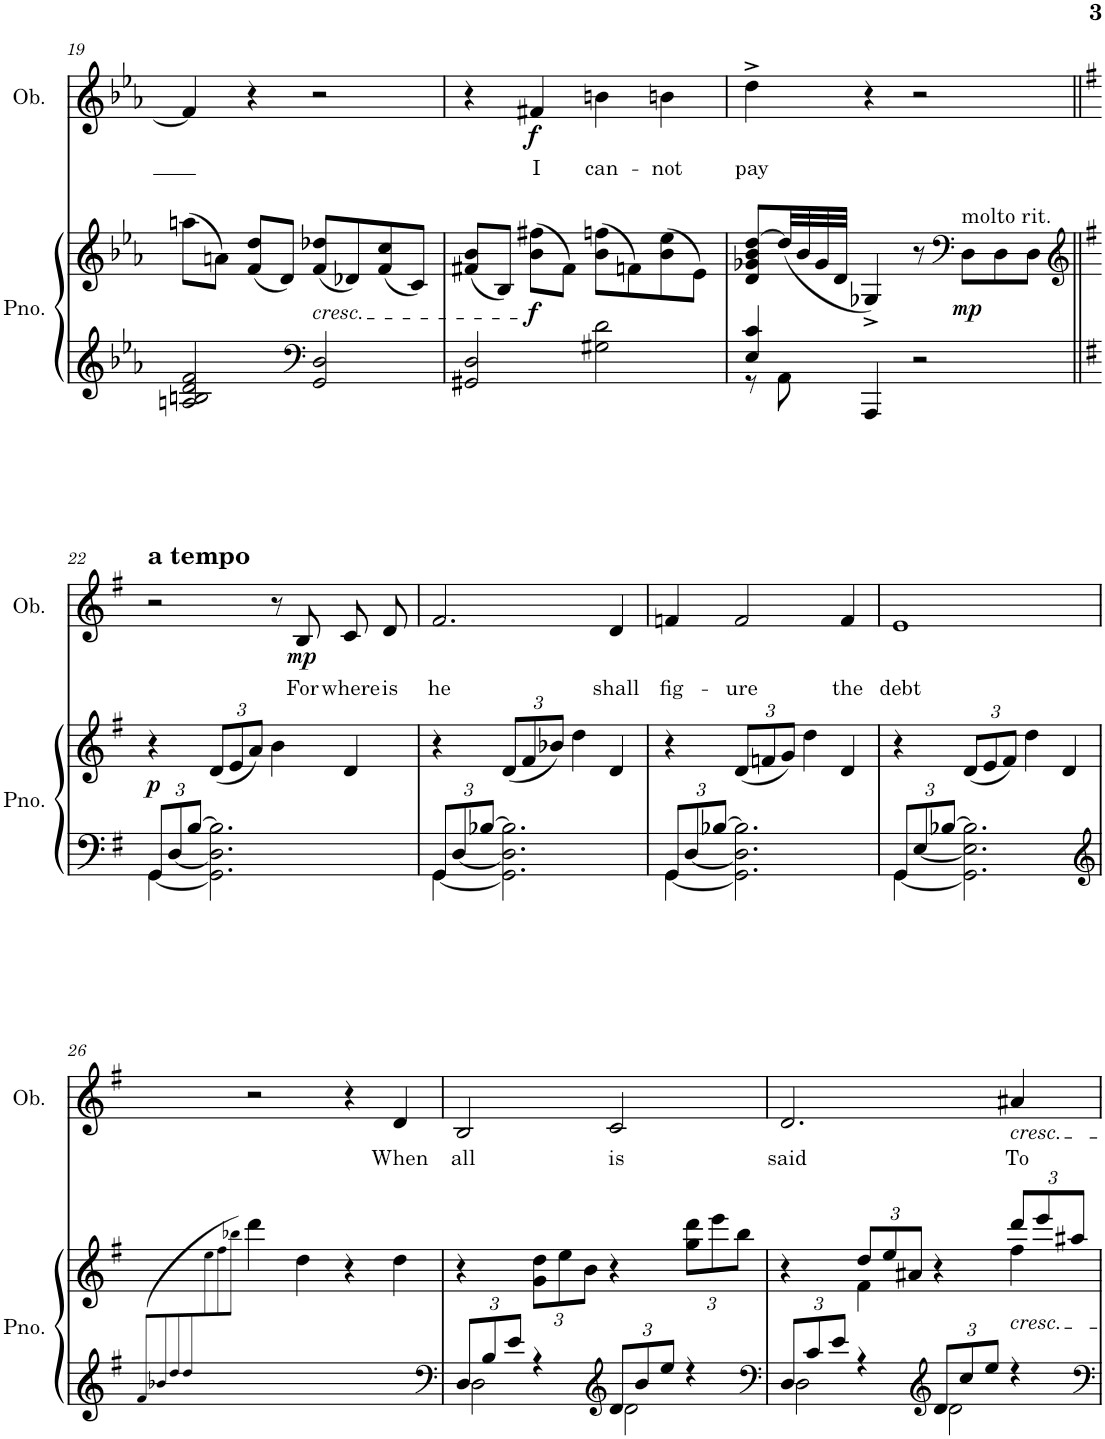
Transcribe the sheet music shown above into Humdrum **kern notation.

**kern	**kern	**dynam	**kern	**text	**dynam
*part2	*part2	*part2	*part1	*part1	*part1
*staff3	*staff2	*staff2/3	*staff1	*staff1	*staff1
*I"Piano	*	*	*I"Oboe	*	*
*I'Pno.	*	*	*I'Ob.	*	*
!!LO:PB:g=z
*clefG2	*clefG2	*	*clefG2	*	*
*k[b-e-a-]	*k[b-e-a-]	*	*k[b-e-a-]	*	*
*M4/4	*M4/4	*	*M4/4	*	*
=19	=19	=19	=19	=19	=19
2An/ 2Bn/ 2d/ 2f/	(8aan\L	.	4f/]	.	.
.	8an\J)	.	.	.	.
.	(8f/ 8dd/L	.	4r	.	.
.	8d/J)	.	.	.	.
*clefF4	*	*	*	*	*
!	!LO:TX:b:i:t=cresc.	!	!	!	!
2GG/ 2D/	(8f/ 8dd-X/L	.	2r	.	.
.	8d-X/)	.	.	.	.
.	(8f/ 8cc/	.	.	.	.
.	8c/J)	.	.	.	.
=20	=20	=20	=20	=20	=20
2GG#X/ 2D/	(8f#X/ 8b-/L	.	4r	.	.
.	8B-/J)	.	.	.	.
!	!	!LO:DY:b	!	!LO:LY:b	!LO:DY:b
.	(8b-\ 8ff#X\L	f	4f#X/	I	f
.	8f#\J)	.	.	.	.
!	!	!	!	!LO:LY:b	!
2G#X\ 2d\	(8b-\ 8ffn\L	.	4bn\	can-	.
.	8fn\)	.	.	.	.
!	!	!	!	!LO:LY:b	!
.	(8b-\ 8ee-\	.	4bn\	-not	.
.	8e-\J)	.	.	.	.
=21	=21	=21	=21	=21	=21
*^	*	*	*	*	*
!	!	!	!	!	!LO:LY:b	!
4E-/ 4c/	8r	8d/ 8g-X/ 8b-/ [8dd/L	.	4dd^\	pay	.
.	8AA-\	(32dd/LL]	.	.	.	.
.	.	32b-/	.	.	.	.
.	.	32g-/	.	.	.	.
.	.	32d/JJJ	.	.	.	.
4AAA-/	2.ryy	4G-X^/)	.	4r	.	.
2r	.	8r	.	2r	.	.
*	*	*clefF4	*	*	*	*
!	!	!LO:TX:a:t=molto rit.	!	!	!	!
!	!	!	!LO:DY:b	!	!	!
.	.	8D\L	mp	.	.	.
.	.	8D\	.	.	.	.
.	.	8D\J	.	.	.	.
!!LO:LB:g=z
=22||	=22||	=22||	=22||	=22||	=22||	=22||
*	*	*clefG2	*	*	*	*
*k[f#]	*	*k[f#]	*	*k[f#]	*	*
*Xbrackettup	*	*	*	*	*	*
!	!	!	!	!LO:TX:a:B:t=a tempo	!	!
!	!	!	!LO:DY:b	!	!	!
12GG/L	[4GG\	4r	p	2r	.	.
[<12D/	.	.	.	.	.	.
[12B/J	.	.	.	.	.	.
*	*	*Xbrackettup	*	*	*	*
2.GG\] 2.D\] 2.B\]	2.ryy	(12d/L	.	.	.	.
.	.	12e/	.	.	.	.
.	.	12a/J)	.	.	.	.
.	.	4b\	.	8r	.	.
!	!	!	!	!	!LO:LY:b	!LO:DY:b
.	.	.	.	8B/	For	mp
!	!	!	!	!	!LO:LY:b	!
.	.	4d/	.	8c/L	where	.
!	!	!	!	!	!LO:LY:b	!
.	.	.	.	8d/J	is	.
=23	=23	=23	=23	=23	=23	=23
!	!	!	!	!	!LO:LY:b	!
12GG/L	[4GG\	4r	.	2.f#/	he	.
[<12D/	.	.	.	.	.	.
[12B-X/J	.	.	.	.	.	.
2.GG\] 2.D\] 2.B-\]	2.ryy	(12d/L	.	.	.	.
.	.	12f#/	.	.	.	.
.	.	12b-X/J)	.	.	.	.
.	.	4dd\	.	.	.	.
!	!	!	!	!	!LO:LY:b	!
.	.	4d/	.	4d/	shall	.
=24	=24	=24	=24	=24	=24	=24
!	!	!	!	!	!LO:LY:b	!
12GG/L	[4GG\	4r	.	4fn/	fig-	.
[<12D/	.	.	.	.	.	.
[12B-X/J	.	.	.	.	.	.
!	!	!	!	!	!LO:LY:b	!
2.GG\] 2.D\] 2.B-\]	2.ryy	(12d/L	.	2f/	-ure	.
.	.	12fn/	.	.	.	.
.	.	12g/J)	.	.	.	.
.	.	4dd\	.	.	.	.
!	!	!	!	!	!LO:LY:b	!
.	.	4d/	.	4f/	the	.
=25	=25	=25	=25	=25	=25	=25
!	!	!	!	!	!LO:LY:b	!
12GG/L	[4GG\	4r	.	1e	debt	.
[<12E/	.	.	.	.	.	.
[12B-X/J	.	.	.	.	.	.
2.GG\] 2.E\] 2.B-\]	2.ryy	(12d/L	.	.	.	.
.	.	12e/	.	.	.	.
.	.	12f#/J)	.	.	.	.
.	.	4dd\	.	.	.	.
.	.	4d/	.	.	.	.
!!LO:LB:g=z
=26	=26	=26	=26	=26	=26	=26
*clefG2	*	*	*	*	*	*
8qf#/L	.	.	.	.	.	.
8qb-X/	.	8qee\	.	.	.	.
8qdd/	.	8qff#\	.	.	.	.
8qdd/	.	8qbb-X\J	.	.	.	.
1ryy	1ryy	4ddd\	.	2r	.	.
.	.	4dd\	.	.	.	.
.	.	4r	.	4r	.	.
!	!	!	!	!	!LO:LY:b	!
.	.	4dd\	.	4d/	When	.
=27	=27	=27	=27	=27	=27	=27
*clefF4	*	*	*	*	*	*
!	!	!	!	!	!LO:LY:b	!
12D/L	2D\	4r	.	2B/	all	.
12B/	.	.	.	.	.	.
12e/J	.	.	.	.	.	.
4r	.	12g\ 12dd\L	.	.	.	.
.	.	12ee\	.	.	.	.
.	.	12b\J	.	.	.	.
*clefG2	*	*	*	*	*	*
!	!	!	!	!	!LO:LY:b	!
12d/L	2d\	4r	.	2c/	is	.
12b/	.	.	.	.	.	.
12ee/J	.	.	.	.	.	.
4r	.	12gg\ 12ddd\L	.	.	.	.
.	.	12eee\	.	.	.	.
.	.	12bb\J	.	.	.	.
=28	=28	=28	=28	=28	=28	=28
*clefF4	*	*	*	*	*	*
*	*	*^	*	*	*	*
!	!	!	!	!	!	!LO:LY:b	!
12D/L	2D\	4r	4ryy	.	2.d/	said	.
12c/	.	.	.	.	.	.	.
12e/J	.	.	.	.	.	.	.
4r	.	12dd/L	4f#\	.	.	.	.
.	.	12ee/	.	.	.	.	.
.	.	12a#X/J	.	.	.	.	.
*clefG2	*	*	*	*	*	*	*
12d/L	2d\	4r	4ryy	.	.	.	.
12cc/	.	.	.	.	.	.	.
12ee/J	.	.	.	.	.	.	.
!	!	!	!	!	!LO:TX:b:i:t=cresc.	!	!
!	!	!LO:TX:b:i:t=cresc.	!	!	!	!	!
!	!	!	!	!	!	!LO:LY:b	!
4r	.	12ddd/L	4ff#\	.	4a#X/	To	.
.	.	12eee/	.	.	.	.	.
.	.	12aa#X/J	.	.	.	.	.
*v	*v	*	*	*	*	*	*
*	*v	*v	*	*	*	*
=	=	=	=	=	=
*-	*-	*-	*-	*-	*-
